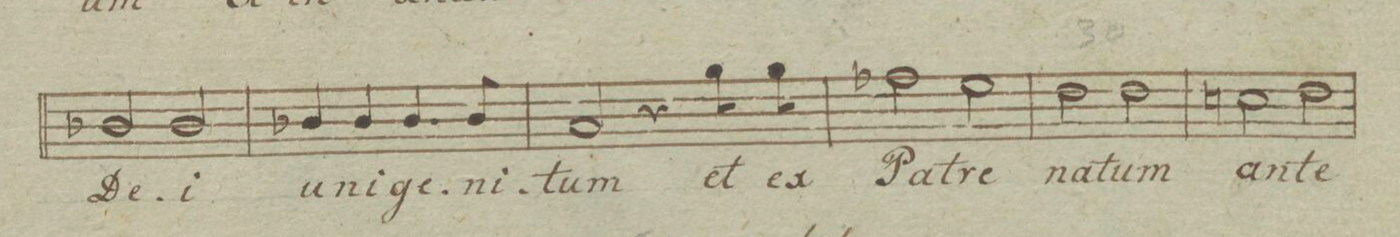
**kern	**text	**dynam
*I"Canto	*	*
*clefC1	*	*
*k[b-e-a-]	*	*
*met(c)	*	*
*M4/4	*	*
2g-X/	De-	.
2g-/	-i	.
=27	=27	=27
4g-X/	u-	.
4g-/	-ni-	.
4.g-/	-ge-	.
8g-/	-ni-	.
=28	=28	=28
2f/	-tum	.
4r	.	.
8ee-\	et	.
8ee-\	ex	.
=29	=29	=29
2dd-X\	Pa-	.
2cc\	-tre	.
=30	=30	=30
2b-\	na-	.
2b-\	-tum	.
=31	=31	=31
2an\	an-	.
2b-\	-te	.
=32	=32	=32
*-	*-	*-
